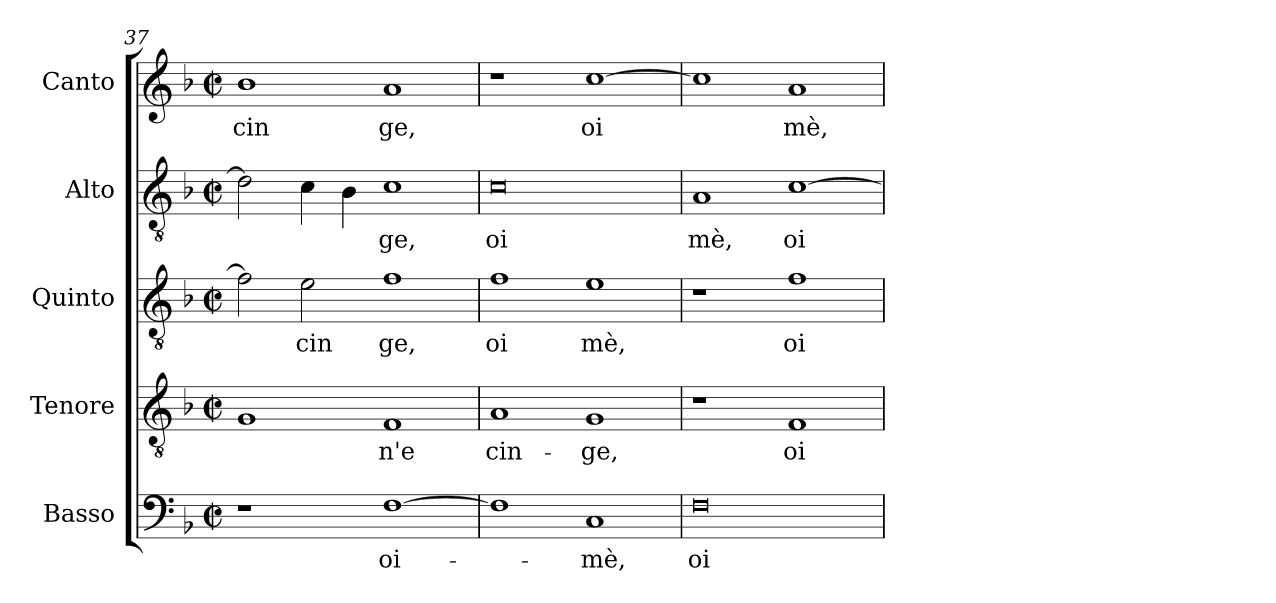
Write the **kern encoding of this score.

**kern	**text	**kern	**text	**kern	**text	**kern	**text	**kern	**text
*part5	*part5	*part4	*part4	*part3	*part3	*part2	*part2	*part1	*part1
*staff5	*staff5	*staff4	*staff4	*staff3	*staff3	*staff2	*staff2	*staff1	*staff1
*I"Basso	*	*I"Tenore	*	*I"Quinto	*	*I"Alto	*	*I"Canto	*
*clefF4	*	*clefGv2	*	*clefGv2	*	*clefGv2	*	*clefG2	*
*k[b-]	*	*k[b-]	*	*k[b-]	*	*k[b-]	*	*k[b-]	*
*F:	*	*F:	*	*F:	*	*F:	*	*F:	*
*M2/2	*	*M2/2	*	*M2/2	*	*M2/2	*	*M2/2	*
*met(c|)	*	*met(c|)	*	*met(c|)	*	*met(c|)	*	*met(c|)	*
=37	=37	=37	=37	=37	=37	=37	=37	=37	=37
!	!	!	!	!	!	!	!	!	!LO:LY:b:cj
1r	.	1G	.	2f\]	.	2d\]	.	1b-	cin
!	!	!	!	!	!LO:LY:b:cj	!	!	!	!
.	.	.	.	2e\	cin	4c\	.	.	.
.	.	.	.	.	.	4B-\	.	.	.
!	!LO:LY:b:cj	!	!LO:LY:b:cj	!	!LO:LY:b:cj	!	!LO:LY:b:cj	!	!LO:LY:b:cj
[>1F	oi-	1F	-n'e	1f	ge,	1c	ge,	1a	ge,
=38	=38	=38	=38	=38	=38	=38	=38	=38	=38
!	!	!	!LO:LY:b:cj	!	!LO:LY:b:cj	!	!LO:LY:b:cj	!	!
1F]	.	1A	cin-	1f	oi	0c	oi	1r	.
!	!LO:LY:b:cj	!	!LO:LY:b:cj	!	!LO:LY:b:cj	!	!	!	!LO:LY:b:cj
1C	-mè,	1G	-ge,	1e	mè,	.	.	[>1cc	oi
=39	=39	=39	=39	=39	=39	=39	=39	=39	=39
!	!LO:LY:b:cj	!	!	!	!	!	!LO:LY:b:cj	!	!
0F	oi-	1r	.	1r	.	1A	mè,	1cc]	.
!	!	!	!LO:LY:b:cj	!	!LO:LY:b:cj	!	!LO:LY:b:cj	!	!LO:LY:b:cj
.	.	1F	oi-	1f	oi	[>1c	oi	1a	mè,
=	=	=	=	=	=	=	=	=	=
*-	*-	*-	*-	*-	*-	*-	*-	*-	*-
